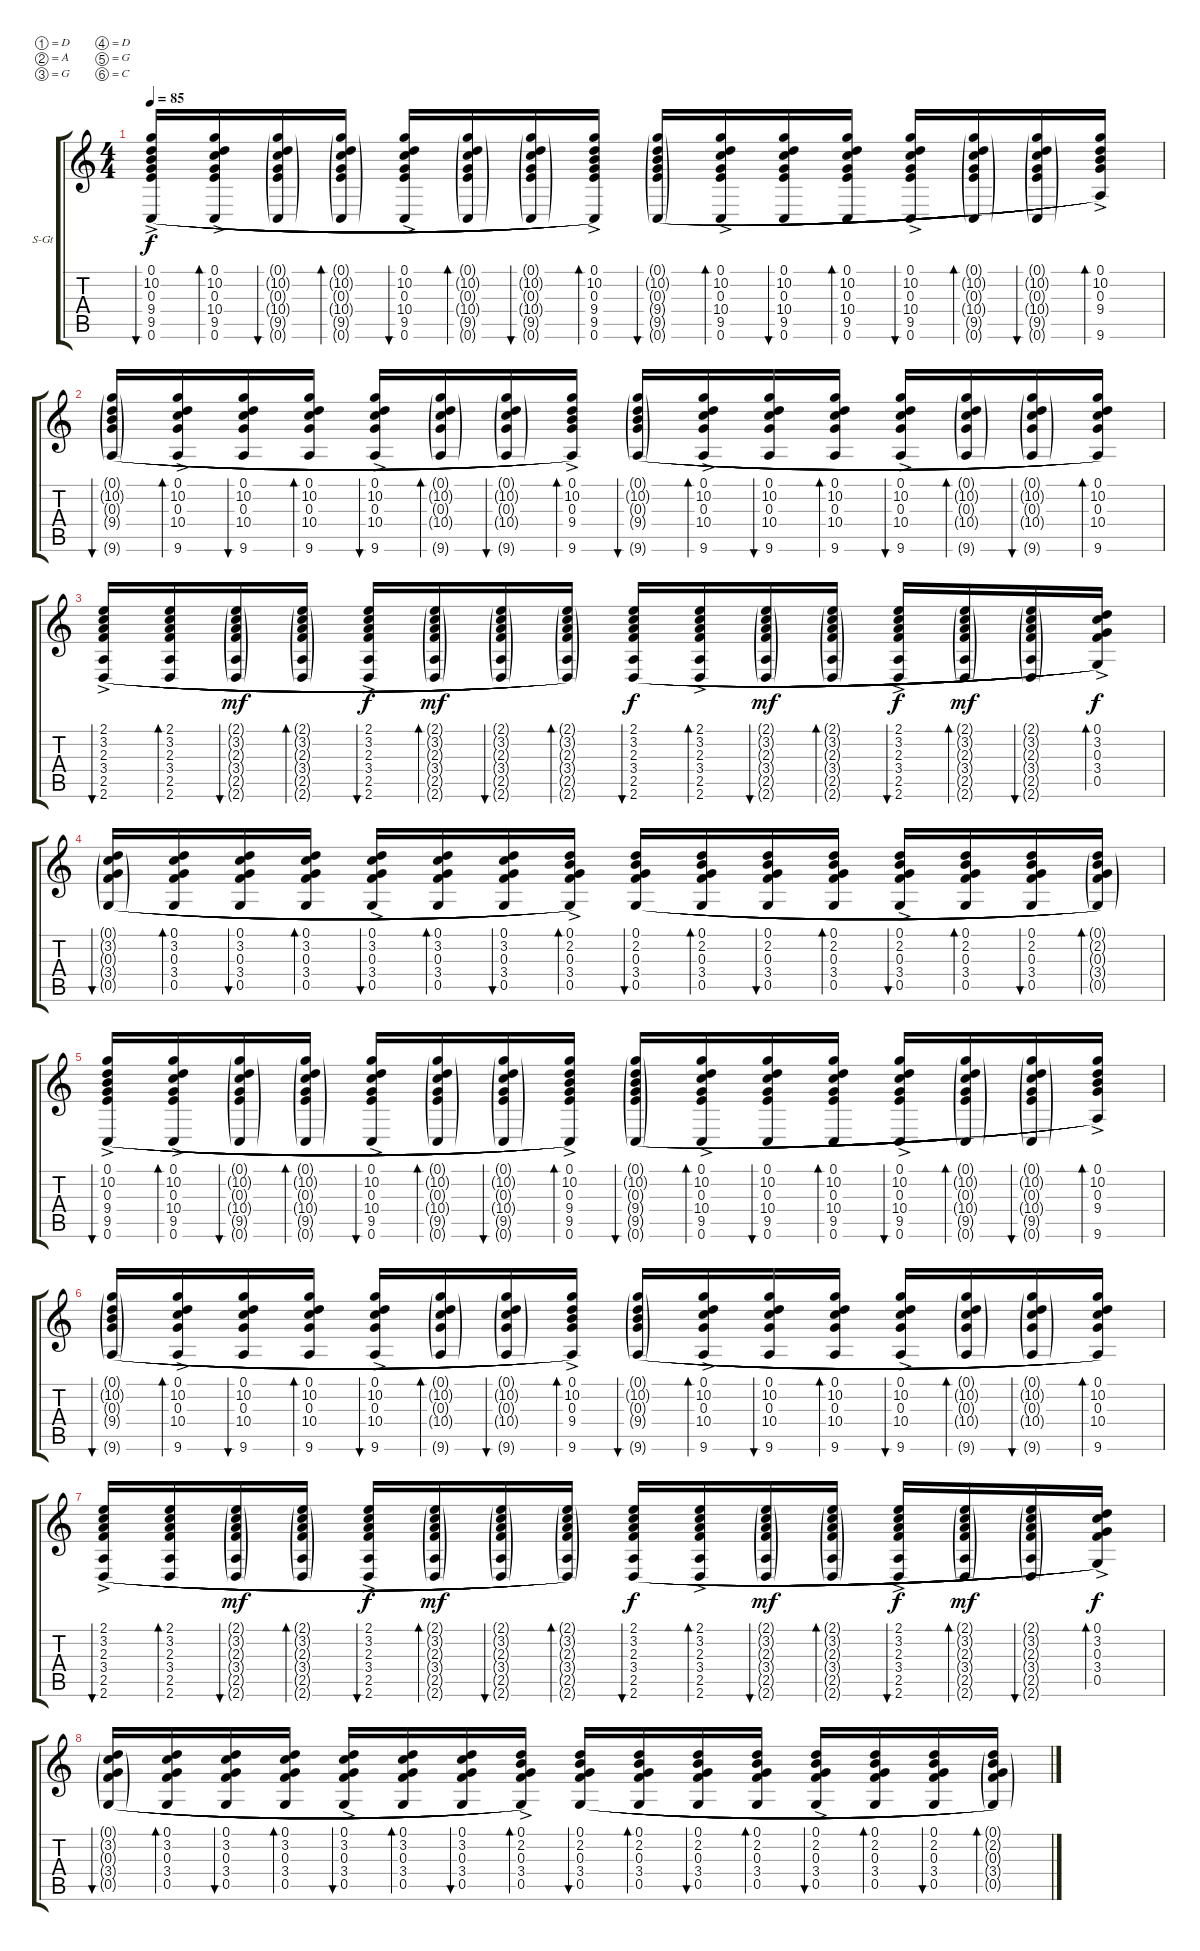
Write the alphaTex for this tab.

\bracketExtendMode groupsimilarinstruments
\firstSystemTrackNameOrientation horizontal
\otherSystemsTrackNameOrientation horizontal
\track ("Piste 1" "S-Gt") {instrument acousticguitarsteel}
\staff {score tabs}
\tuning (D4 A3 G3 D3 G2 C2)
\ts (4 4)
\tempo 85
\clef g2
\ks c
(0.1 10.2 0.3 9.4{ac} 9.5 0.6).16{bu 44 dy f legatoorigin} (0.1{ac} 10.2{ac} 0.3{ac} 10.4{ac} 9.5{ac} 0.6{ac}).16{bd 45 legatoorigin} (0.1{g} 10.2{g} 0.3{g} 10.4{g} 9.5{g} 0.6{g}).16{bu 42 legatoorigin} (0.1{g} 10.2{g} 0.3{g} 10.4{g} 9.5{g} 0.6{g}).16{bd 44 legatoorigin} (0.1{ac} 10.2{ac} 0.3{ac} 10.4{ac} 9.5{ac} 0.6{ac}).16{bu 41 legatoorigin} (0.1{g} 10.2{g} 0.3{g} 10.4{g} 9.5{g} 0.6{g}).16{bd 43 legatoorigin} (0.1{g} 10.2{g} 0.3{g} 10.4{g} 9.5{g} 0.6{g}).16{bu 45 legatoorigin} (0.1 10.2 0.3 9.4{ac} 9.5 0.6).16{bd 44} (0.1{g} 10.2{g} 0.3{g} 9.4{g} 9.5{g} 0.6{g}).16{bu 43 legatoorigin} (0.1 10.2 0.3 10.4{ac} 9.5 0.6).16{bd 42 legatoorigin} (0.1 10.2 0.3 10.4 9.5 0.6).16{bu 42 legatoorigin} (0.1 10.2 0.3 10.4 9.5 0.6).16{bd 42 legatoorigin} (0.1{ac} 10.2{ac} 0.3{ac} 10.4{ac} 9.5{ac} 0.6{ac}).16{bu 43 legatoorigin} (0.1{g} 10.2{g} 0.3{g} 10.4{g} 9.5{g} 0.6{g}).16{bd 41 legatoorigin} (0.1{g} 10.2{g} 0.3{g} 10.4{g} 9.5{g} 0.6{g}).16{bu 42 legatoorigin} (0.1{ac} 10.2{ac} 0.3{ac} 9.4{ac} 9.6{ac}).16{bd 42} |
(0.1{g} 10.2{g} 0.3{g} 9.4{g} 9.6{g}).16{bu 35 legatoorigin} (0.1{ac} 10.2{ac} 0.3{ac} 10.4{ac} 9.6{ac}).16{bd 35 legatoorigin} (0.1 10.2 0.3 10.4 9.6).16{bu 36 legatoorigin} (0.1 10.2 0.3 10.4 9.6).16{bd 37 legatoorigin} (0.1{ac} 10.2{ac} 0.3{ac} 10.4{ac} 9.6{ac}).16{bu 38 legatoorigin} (0.1{g} 10.2{g} 0.3{g} 10.4{g} 9.6{g}).16{bd 39 legatoorigin} (0.1{g} 10.2{g} 0.3{g} 10.4{g} 9.6{g}).16{bu 38 legatoorigin} (0.1{ac} 10.2{ac} 0.3{ac} 9.4{ac} 9.6{ac}).16{bd 36} (0.1{g} 10.2{g} 0.3{g} 9.4{g} 9.6{g}).16{bu 36 legatoorigin} (0.1{ac} 10.2{ac} 0.3{ac} 10.4{ac} 9.6{ac}).16{bd 37 legatoorigin} (0.1 10.2 0.3 10.4 9.6).16{bu 36 legatoorigin} (0.1 10.2 0.3 10.4 9.6).16{bd 37 legatoorigin} (0.1{ac} 10.2{ac} 0.3{ac} 10.4{ac} 9.6{ac}).16{bu 38 legatoorigin} (0.1{g} 10.2{g} 0.3{g} 10.4{g} 9.6{g}).16{bd 37 legatoorigin} (0.1{g} 10.2{g} 0.3{g} 10.4{g} 9.6{g}).16{bu 38 legatoorigin} (0.1 10.2 0.3 10.4 9.6).16{bd 37} |
(2.1{ac} 3.2{ac} 2.3{ac} 3.4{ac} 2.5{ac} 2.6{ac}).16{bu 42 legatoorigin} (2.1 3.2 2.3 3.4 2.5 2.6).16{bd 41 legatoorigin} (2.1{g} 3.2{g} 2.3{g} 3.4{g} 2.5{g} 2.6{g}).16{bu 41 dy mf legatoorigin} (2.1{g} 3.2{g} 2.3{g} 3.4{g} 2.5{g} 2.6{g}).16{bd 42 legatoorigin} (2.1{ac} 3.2{ac} 2.3{ac} 3.4{ac} 2.5{ac} 2.6{ac}).16{bu 43 dy f legatoorigin} (2.1{g} 3.2{g} 2.3{g} 3.4{g} 2.5{g} 2.6{g}).16{bd 42 dy mf legatoorigin} (2.1{g} 3.2{g} 2.3{g} 3.4{g} 2.5{g} 2.6{g}).16{bu 42 legatoorigin} (2.1{g} 3.2{g} 2.3{g} 3.4{g} 2.5{g} 2.6{g}).16{bd 39} (2.1 3.2 2.3 3.4 2.5 2.6).16{bu 44 dy f legatoorigin} (2.1{ac} 3.2{ac} 2.3{ac} 3.4{ac} 2.5{ac} 2.6{ac}).16{bd 43 legatoorigin} (2.1{g} 3.2{g} 2.3{g} 3.4{g} 2.5{g} 2.6{g}).16{bu 42 dy mf legatoorigin} (2.1{g} 3.2{g} 2.3{g} 3.4{g} 2.5{g} 2.6{g}).16{bd 43 legatoorigin} (2.1{ac} 3.2{ac} 2.3{ac} 3.4{ac} 2.5{ac} 2.6{ac}).16{bu 41 dy f legatoorigin} (2.1{g} 3.2{g} 2.3{g} 3.4{g} 2.5{g} 2.6{g}).16{bd 41 dy mf legatoorigin} (2.1{g} 3.2{g} 2.3{g} 3.4{g} 2.5{g} 2.6{g}).16{bu 41 legatoorigin} (0.1{ac} 3.2{ac} 0.3{ac} 3.4{ac} 0.5{ac}).16{bd 41 dy f} |
(0.1{g} 3.2{g} 0.3{g} 3.4{g} 0.5{g}).16{bu 40 legatoorigin} (0.1 3.2 0.3 3.4 0.5).16{bd 38 legatoorigin} (0.1 3.2 0.3 3.4 0.5).16{bu 42 legatoorigin} (0.1 3.2 0.3 3.4 0.5).16{bd 43 legatoorigin} (0.1{ac} 3.2{ac} 0.3{ac} 3.4{ac} 0.5{ac}).16{bu 44 legatoorigin} (0.1 3.2 0.3 3.4 0.5).16{bd 41 legatoorigin} (0.1 3.2 0.3 3.4 0.5).16{bu 43 legatoorigin} (0.1{ac} 2.2{ac} 0.3{ac} 3.4{ac} 0.5{ac}).16{bd 63} (0.1 2.2 0.3 3.4 0.5).16{bu 30 legatoorigin} (0.1 2.2 0.3 3.4 0.5).16{bd 30 legatoorigin} (0.1 2.2 0.3 3.4 0.5).16{bu 30 legatoorigin} (0.1 2.2 0.3 3.4 0.5).16{bd 30 legatoorigin} (0.1{ac} 2.2{ac} 0.3{ac} 3.4{ac} 0.5{ac}).16{bu 30 legatoorigin} (0.1 2.2 0.3 3.4 0.5).16{bd 30 legatoorigin} (0.1 2.2 0.3 3.4 0.5).16{bu 30 legatoorigin} (0.1{g} 2.2{g} 0.3{g} 3.4{g} 0.5{g}).16{bd 30} |
(0.1 10.2 0.3 9.4{ac} 9.5 0.6).16{bu 44 legatoorigin} (0.1{ac} 10.2{ac} 0.3{ac} 10.4{ac} 9.5{ac} 0.6{ac}).16{bd 45 legatoorigin} (0.1{g} 10.2{g} 0.3{g} 10.4{g} 9.5{g} 0.6{g}).16{bu 42 legatoorigin} (0.1{g} 10.2{g} 0.3{g} 10.4{g} 9.5{g} 0.6{g}).16{bd 44 legatoorigin} (0.1{ac} 10.2{ac} 0.3{ac} 10.4{ac} 9.5{ac} 0.6{ac}).16{bu 41 legatoorigin} (0.1{g} 10.2{g} 0.3{g} 10.4{g} 9.5{g} 0.6{g}).16{bd 43 legatoorigin} (0.1{g} 10.2{g} 0.3{g} 10.4{g} 9.5{g} 0.6{g}).16{bu 45 legatoorigin} (0.1 10.2 0.3 9.4{ac} 9.5 0.6).16{bd 44} (0.1{g} 10.2{g} 0.3{g} 9.4{g} 9.5{g} 0.6{g}).16{bu 43 legatoorigin} (0.1 10.2 0.3 10.4{ac} 9.5 0.6).16{bd 42 legatoorigin} (0.1 10.2 0.3 10.4 9.5 0.6).16{bu 42 legatoorigin} (0.1 10.2 0.3 10.4 9.5 0.6).16{bd 42 legatoorigin} (0.1{ac} 10.2{ac} 0.3{ac} 10.4{ac} 9.5{ac} 0.6{ac}).16{bu 43 legatoorigin} (0.1{g} 10.2{g} 0.3{g} 10.4{g} 9.5{g} 0.6{g}).16{bd 41 legatoorigin} (0.1{g} 10.2{g} 0.3{g} 10.4{g} 9.5{g} 0.6{g}).16{bu 42 legatoorigin} (0.1{ac} 10.2{ac} 0.3{ac} 9.4{ac} 9.6{ac}).16{bd 42} |
(0.1{g} 10.2{g} 0.3{g} 9.4{g} 9.6{g}).16{bu 35 legatoorigin} (0.1{ac} 10.2{ac} 0.3{ac} 10.4{ac} 9.6{ac}).16{bd 35 legatoorigin} (0.1 10.2 0.3 10.4 9.6).16{bu 36 legatoorigin} (0.1 10.2 0.3 10.4 9.6).16{bd 37 legatoorigin} (0.1{ac} 10.2{ac} 0.3{ac} 10.4{ac} 9.6{ac}).16{bu 38 legatoorigin} (0.1{g} 10.2{g} 0.3{g} 10.4{g} 9.6{g}).16{bd 39 legatoorigin} (0.1{g} 10.2{g} 0.3{g} 10.4{g} 9.6{g}).16{bu 38 legatoorigin} (0.1{ac} 10.2{ac} 0.3{ac} 9.4{ac} 9.6{ac}).16{bd 36} (0.1{g} 10.2{g} 0.3{g} 9.4{g} 9.6{g}).16{bu 36 legatoorigin} (0.1{ac} 10.2{ac} 0.3{ac} 10.4{ac} 9.6{ac}).16{bd 37 legatoorigin} (0.1 10.2 0.3 10.4 9.6).16{bu 36 legatoorigin} (0.1 10.2 0.3 10.4 9.6).16{bd 37 legatoorigin} (0.1{ac} 10.2{ac} 0.3{ac} 10.4{ac} 9.6{ac}).16{bu 38 legatoorigin} (0.1{g} 10.2{g} 0.3{g} 10.4{g} 9.6{g}).16{bd 37 legatoorigin} (0.1{g} 10.2{g} 0.3{g} 10.4{g} 9.6{g}).16{bu 38 legatoorigin} (0.1 10.2 0.3 10.4 9.6).16{bd 37} |
(2.1{ac} 3.2{ac} 2.3{ac} 3.4{ac} 2.5{ac} 2.6{ac}).16{bu 42 legatoorigin} (2.1 3.2 2.3 3.4 2.5 2.6).16{bd 41 legatoorigin} (2.1{g} 3.2{g} 2.3{g} 3.4{g} 2.5{g} 2.6{g}).16{bu 41 dy mf legatoorigin} (2.1{g} 3.2{g} 2.3{g} 3.4{g} 2.5{g} 2.6{g}).16{bd 42 legatoorigin} (2.1{ac} 3.2{ac} 2.3{ac} 3.4{ac} 2.5{ac} 2.6{ac}).16{bu 43 dy f legatoorigin} (2.1{g} 3.2{g} 2.3{g} 3.4{g} 2.5{g} 2.6{g}).16{bd 42 dy mf legatoorigin} (2.1{g} 3.2{g} 2.3{g} 3.4{g} 2.5{g} 2.6{g}).16{bu 42 legatoorigin} (2.1{g} 3.2{g} 2.3{g} 3.4{g} 2.5{g} 2.6{g}).16{bd 39} (2.1 3.2 2.3 3.4 2.5 2.6).16{bu 44 dy f legatoorigin} (2.1{ac} 3.2{ac} 2.3{ac} 3.4{ac} 2.5{ac} 2.6{ac}).16{bd 43 legatoorigin} (2.1{g} 3.2{g} 2.3{g} 3.4{g} 2.5{g} 2.6{g}).16{bu 42 dy mf legatoorigin} (2.1{g} 3.2{g} 2.3{g} 3.4{g} 2.5{g} 2.6{g}).16{bd 43 legatoorigin} (2.1{ac} 3.2{ac} 2.3{ac} 3.4{ac} 2.5{ac} 2.6{ac}).16{bu 41 dy f legatoorigin} (2.1{g} 3.2{g} 2.3{g} 3.4{g} 2.5{g} 2.6{g}).16{bd 41 dy mf legatoorigin} (2.1{g} 3.2{g} 2.3{g} 3.4{g} 2.5{g} 2.6{g}).16{bu 41 legatoorigin} (0.1{ac} 3.2{ac} 0.3{ac} 3.4{ac} 0.5{ac}).16{bd 41 dy f} |
(0.1{g} 3.2{g} 0.3{g} 3.4{g} 0.5{g}).16{bu 40 legatoorigin} (0.1 3.2 0.3 3.4 0.5).16{bd 38 legatoorigin} (0.1 3.2 0.3 3.4 0.5).16{bu 42 legatoorigin} (0.1 3.2 0.3 3.4 0.5).16{bd 43 legatoorigin} (0.1{ac} 3.2{ac} 0.3{ac} 3.4{ac} 0.5{ac}).16{bu 44 legatoorigin} (0.1 3.2 0.3 3.4 0.5).16{bd 41 legatoorigin} (0.1 3.2 0.3 3.4 0.5).16{bu 43 legatoorigin} (0.1{ac} 2.2{ac} 0.3{ac} 3.4{ac} 0.5{ac}).16{bd 63} (0.1 2.2 0.3 3.4 0.5).16{bu 30 legatoorigin} (0.1 2.2 0.3 3.4 0.5).16{bd 30 legatoorigin} (0.1 2.2 0.3 3.4 0.5).16{bu 30 legatoorigin} (0.1 2.2 0.3 3.4 0.5).16{bd 30 legatoorigin} (0.1{ac} 2.2{ac} 0.3{ac} 3.4{ac} 0.5{ac}).16{bu 30 legatoorigin} (0.1 2.2 0.3 3.4 0.5).16{bd 30 legatoorigin} (0.1 2.2 0.3 3.4 0.5).16{bu 30 legatoorigin} (0.1{g} 2.2{g} 0.3{g} 3.4{g} 0.5{g}).16{bd 30}
